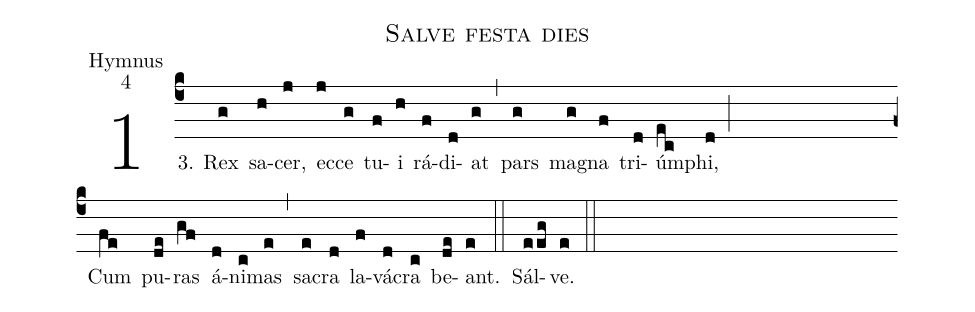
name:Salve festa dies;
office-part:Hymnus;
mode:4;
%%
(c4)
13. Rex(g) sa(h)cer,(j) ec(j)ce(g) tu(f)i(h) rá(f)di(d)at(g) (,) pars(g) ma(g)gna(f) tri(d)úm(ec)phi,(d) (;Z) Cum(fe) pu(de)ras(gf) á(d)ni(c)mas(e) (,) sa(e)cra(d) la(f)vá(d)cra(c) be(de)ant.(e) (::) Sál(eeg)ve.(e) (::Z)
